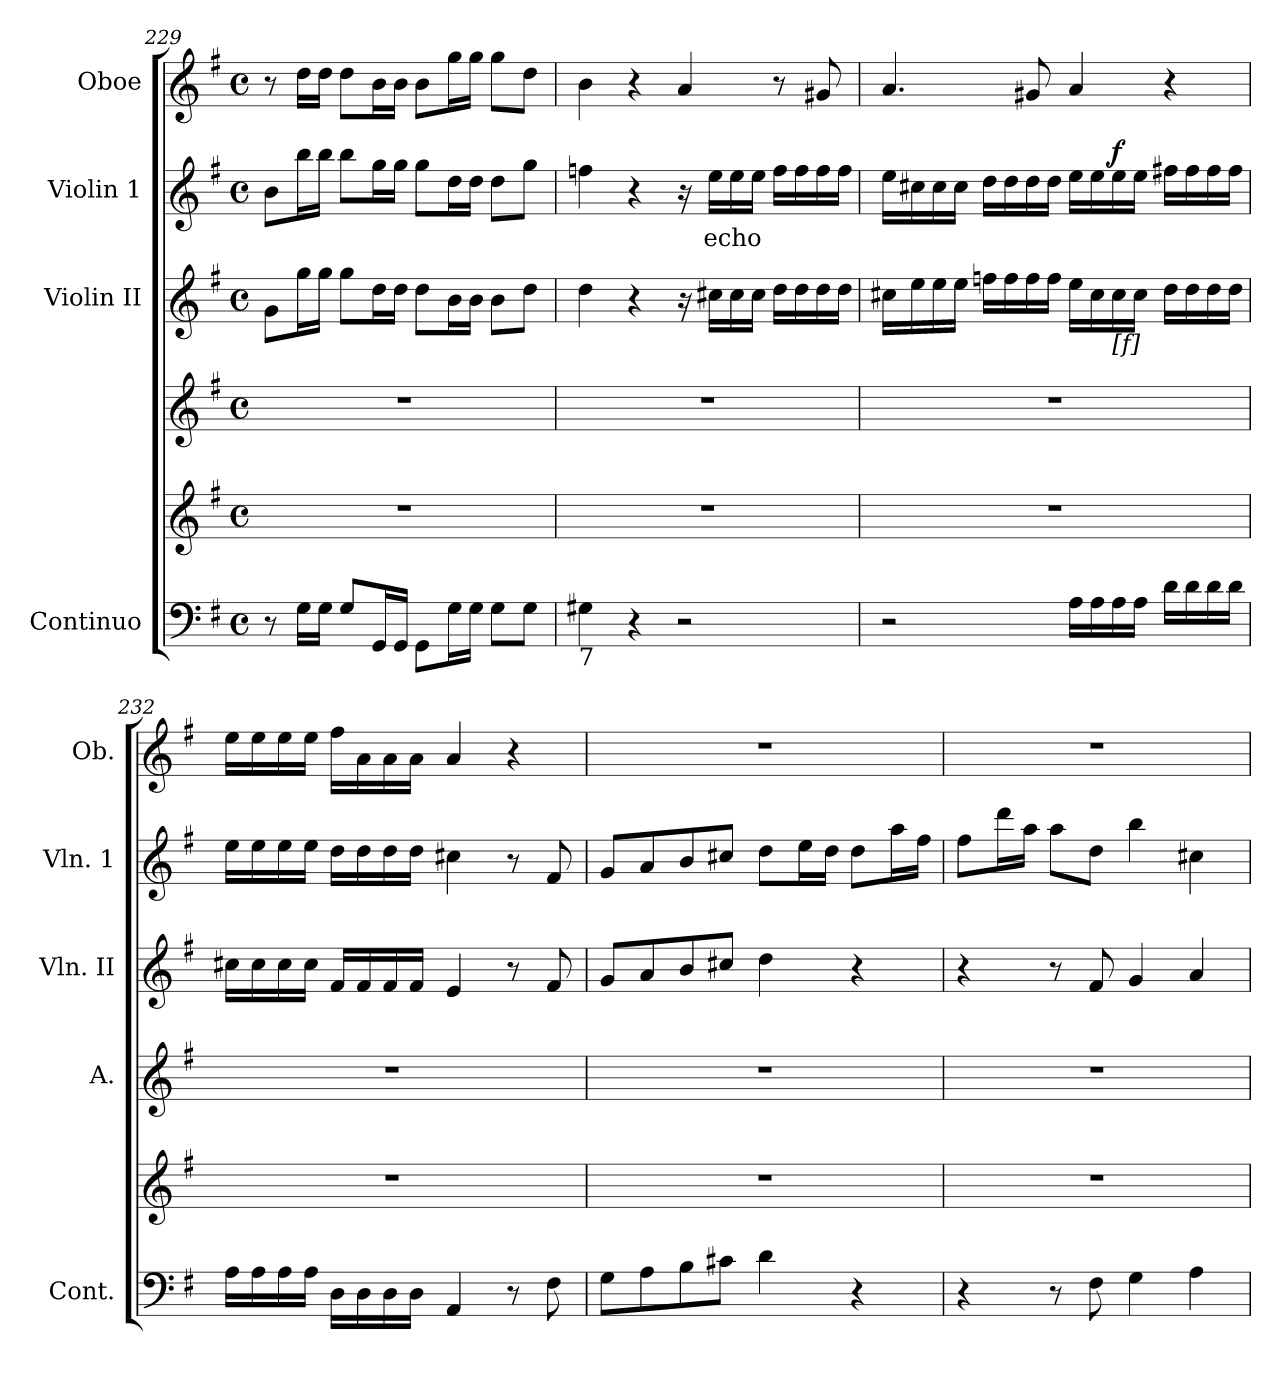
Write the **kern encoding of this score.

**kern	**kern	**kern	**kern	**kern	**text	**dynam	**kern
*part5	*part5	*part4	*part3	*part2	*part2	*part2	*part1
*staff6	*staff5	*staff4	*staff3	*staff2	*staff2	*staff2	*staff1
*I"Continuo	*	*I""Contr- alto"	*I"Violin II	*I"Violin 1	*	*	*I"Oboe
*I'Cont.	*	*I'A.	*I'Vln. II	*I'Vln. 1	*	*	*I'Ob.
*clefF4	*clefG2	*clefG2	*clefG2	*clefG2	*	*	*clefG2
*k[f#]	*k[f#]	*k[f#]	*k[f#]	*k[f#]	*	*	*k[f#]
*G:	*G:	*G:	*G:	*G:	*	*	*G:
*M4/4	*M4/4	*M4/4	*M4/4	*M4/4	*	*	*M4/4
*met(c)	*met(c)	*met(c)	*met(c)	*met(c)	*	*	*met(c)
=229	=229	=229	=229	=229	=229	=229	=229
8r	1r	1r	8gi\L	8bi\L	.	.	8r
16Gi\LL	.	.	16ggi\L	16bbi\L	.	.	16ddi\LL
16Gi\JJ	.	.	16ggi\JJ	16bbi\JJ	.	.	16ddi\JJ
8Gi/L	.	.	8ggi\L	8bbi\L	.	.	8ddi\L
16GGi/L	.	.	16ddi\L	16ggi\L	.	.	16bi\L
16GGi/JJ	.	.	16ddi\JJ	16ggi\JJ	.	.	16bi\JJ
8GGi\L	.	.	8ddi\L	8ggi\L	.	.	8bi\L
16Gi\L	.	.	16bi\L	16ddi\L	.	.	16ggi\L
16Gi\JJ	.	.	16bi\JJ	16ddi\JJ	.	.	16ggi\JJ
8Gi\L	.	.	8bi\L	8ddi\L	.	.	8ggi\L
8Gi\J	.	.	8ddi\J	8ggi\J	.	.	8ddi\J
!!LO:LB:g=z
=230	=230	=230	=230	=230	=230	=230	=230
!LO:TX:b:t=7	!	!	!	!	!	!	!
4G#Xi\	1r	1r	4ddi\	4ffni\	.	.	4bi\
4r	.	.	4r	4r	.	.	4r
2r	.	.	16r	16r	.	.	4ai/
!	!	!	!	!	!LO:LY:b:color=#000000	!	!
.	.	.	16cc#Xi\LL	16eei\LL	echo	.	.
.	.	.	16cc#i\	16eei\	.	.	.
.	.	.	16cc#i\JJ	16eei\JJ	.	.	.
.	.	.	16ddi\LL	16ffi\LL	.	.	8r
.	.	.	16ddi\	16ffi\	.	.	.
.	.	.	16ddi\	16ffi\	.	.	8g#Xi/
.	.	.	16ddi\JJ	16ffi\JJ	.	.	.
=231	=231	=231	=231	=231	=231	=231	=231
2r	1r	1r	16cc#Xi\LL	16eei\LL	.	.	4.ai/
.	.	.	16eei\	16cc#Xi\	.	.	.
.	.	.	16eei\	16cc#i\	.	.	.
.	.	.	16eei\JJ	16cc#i\JJ	.	.	.
.	.	.	16ffni\LL	16ddi\LL	.	.	.
.	.	.	16ffi\	16ddi\	.	.	.
.	.	.	16ffi\	16ddi\	.	.	8g#Xi/
.	.	.	16ffi\JJ	16ddi\JJ	.	.	.
16Ai\LL	.	.	16eei\LL	16eei\LL	.	.	4ai/
16Ai\	.	.	16cc#i\	16eei\	.	.	.
!	!	!	!LO:TX:b:t=[f]	!	!	!	!
16Ai\	.	.	16cc#i\	16eei\	.	f	.
16Ai\JJ	.	.	16cc#i\JJ	16eei\JJ	.	.	.
16di\LL	.	.	16ddi\LL	16ff#Xi\LL	.	.	4r
16di\	.	.	16ddi\	16ff#i\	.	.	.
16di\	.	.	16ddi\	16ff#i\	.	.	.
16di\JJ	.	.	16ddi\JJ	16ff#i\JJ	.	.	.
=232	=232	=232	=232	=232	=232	=232	=232
16Ai\LL	1r	1r	16cc#Xi\LL	16eei\LL	.	.	16eei\LL
16Ai\	.	.	16cc#i\	16eei\	.	.	16eei\
16Ai\	.	.	16cc#i\	16eei\	.	.	16eei\
16Ai\JJ	.	.	16cc#i\JJ	16eei\JJ	.	.	16eei\JJ
16Di\LL	.	.	16f#i/LL	16ddi\LL	.	.	16ff#i\LL
16Di\	.	.	16f#i/	16ddi\	.	.	16ai\
16Di\	.	.	16f#i/	16ddi\	.	.	16ai\
16Di\JJ	.	.	16f#i/JJ	16ddi\JJ	.	.	16ai\JJ
4AAi/	.	.	4ei/	4cc#Xi\	.	.	4ai/
8r	.	.	8r	8r	.	.	4r
8F#i\	.	.	8f#i/	8f#i/	.	.	.
!!LO:LB:g=z
=233	=233	=233	=233	=233	=233	=233	=233
8Gi\L	1r	1r	8gi/L	8gi/L	.	.	1r
8Ai\	.	.	8ai/	8ai/	.	.	.
8Bi\	.	.	8bi/	8bi/	.	.	.
8c#Xi\J	.	.	8cc#Xi/J	8cc#Xi/J	.	.	.
4di\	.	.	4ddi\	8ddi\L	.	.	.
.	.	.	.	16eei\L	.	.	.
.	.	.	.	16ddi\JJ	.	.	.
4r	.	.	4r	8ddi\L	.	.	.
.	.	.	.	16aai\L	.	.	.
.	.	.	.	16ff#i\JJ	.	.	.
=234	=234	=234	=234	=234	=234	=234	=234
4r	1r	1r	4r	8ff#i\L	.	.	1r
.	.	.	.	16dddi\L	.	.	.
.	.	.	.	16aai\JJ	.	.	.
8r	.	.	8r	8aai\L	.	.	.
8F#i\	.	.	8f#i/	8ddi\J	.	.	.
4Gi\	.	.	4gi/	4bbi\	.	.	.
4Ai\	.	.	4ai/	4cc#Xi\	.	.	.
=	=	=	=	=	=	=	=
*-	*-	*-	*-	*-	*-	*-	*-
